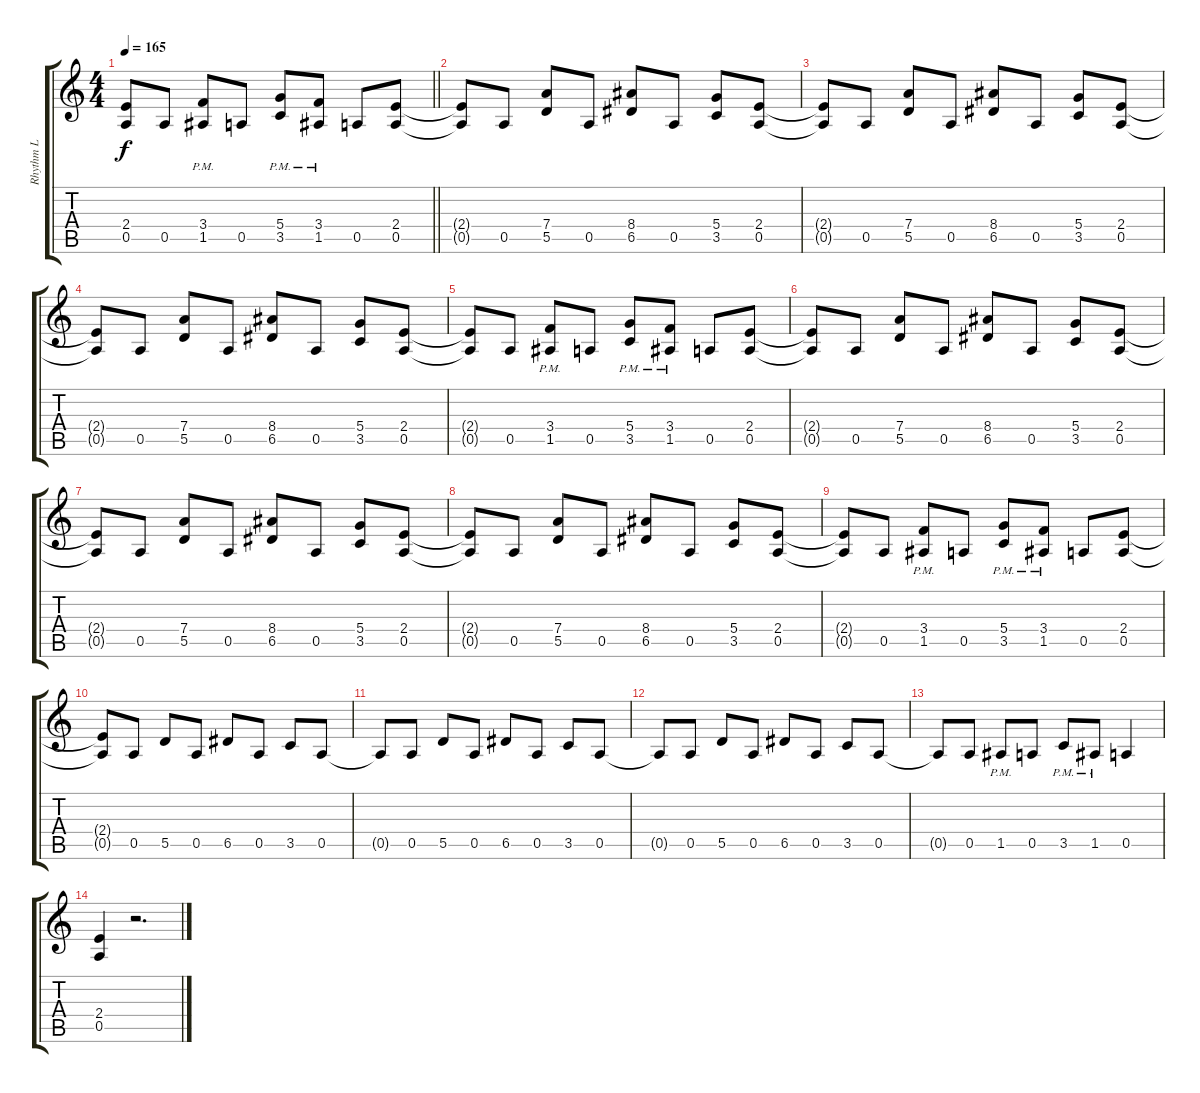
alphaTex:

\track ("Rhythm L" "Rhythm L") {instrument distortionguitar}
\staff {score tabs}
\tuning (E4 B3 G3 D3 A2 E2) {hide}
\ts (4 4)
\tempo 165
\clef g2
\barLineRight lightlight
\ks c
(2.4{t} 0.5{t}).8{dy f} 0.5.8 (3.4{pm} 1.5{pm}).8 0.5.8 (5.4{pm} 3.5{pm}).8 (3.4{pm} 1.5{pm}).8 0.5.8 (2.4 0.5).8 |
(2.4{t} 0.5{t}).8 0.5.8 (7.4 5.5).8 0.5.8 (8.4 6.5).8 0.5.8 (5.4 3.5).8 (2.4 0.5).8 |
(2.4{t} 0.5{t}).8 0.5.8 (7.4 5.5).8 0.5.8 (8.4 6.5).8 0.5.8 (5.4 3.5).8 (2.4 0.5).8 |
(2.4{t} 0.5{t}).8 0.5.8 (7.4 5.5).8 0.5.8 (8.4 6.5).8 0.5.8 (5.4 3.5).8 (2.4 0.5).8 |
(2.4{t} 0.5{t}).8 0.5.8 (3.4{pm} 1.5{pm}).8 0.5.8 (5.4{pm} 3.5{pm}).8 (3.4{pm} 1.5{pm}).8 0.5.8 (2.4 0.5).8 |
(2.4{t} 0.5{t}).8 0.5.8 (7.4 5.5).8 0.5.8 (8.4 6.5).8 0.5.8 (5.4 3.5).8 (2.4 0.5).8 |
(2.4{t} 0.5{t}).8 0.5.8 (7.4 5.5).8 0.5.8 (8.4 6.5).8 0.5.8 (5.4 3.5).8 (2.4 0.5).8 |
(2.4{t} 0.5{t}).8 0.5.8 (7.4 5.5).8 0.5.8 (8.4 6.5).8 0.5.8 (5.4 3.5).8 (2.4 0.5).8 |
(2.4{t} 0.5{t}).8 0.5.8 (3.4{pm} 1.5{pm}).8 0.5.8 (5.4{pm} 3.5{pm}).8 (3.4{pm} 1.5{pm}).8 0.5.8 (2.4 0.5).8 |
(2.4{t} 0.5{t}).8 0.5.8 5.5.8 0.5.8 6.5.8 0.5.8 3.5.8 0.5.8 |
0.5{t}.8 0.5.8 5.5.8 0.5.8 6.5.8 0.5.8 3.5.8 0.5.8 |
0.5{t}.8 0.5.8 5.5.8 0.5.8 6.5.8 0.5.8 3.5.8 0.5.8 |
0.5{t}.8 0.5.8 1.5{pm}.8 0.5.8 3.5{pm}.8 1.5{pm}.8 0.5.4 |
(2.4 0.5).4 r.2{d}
